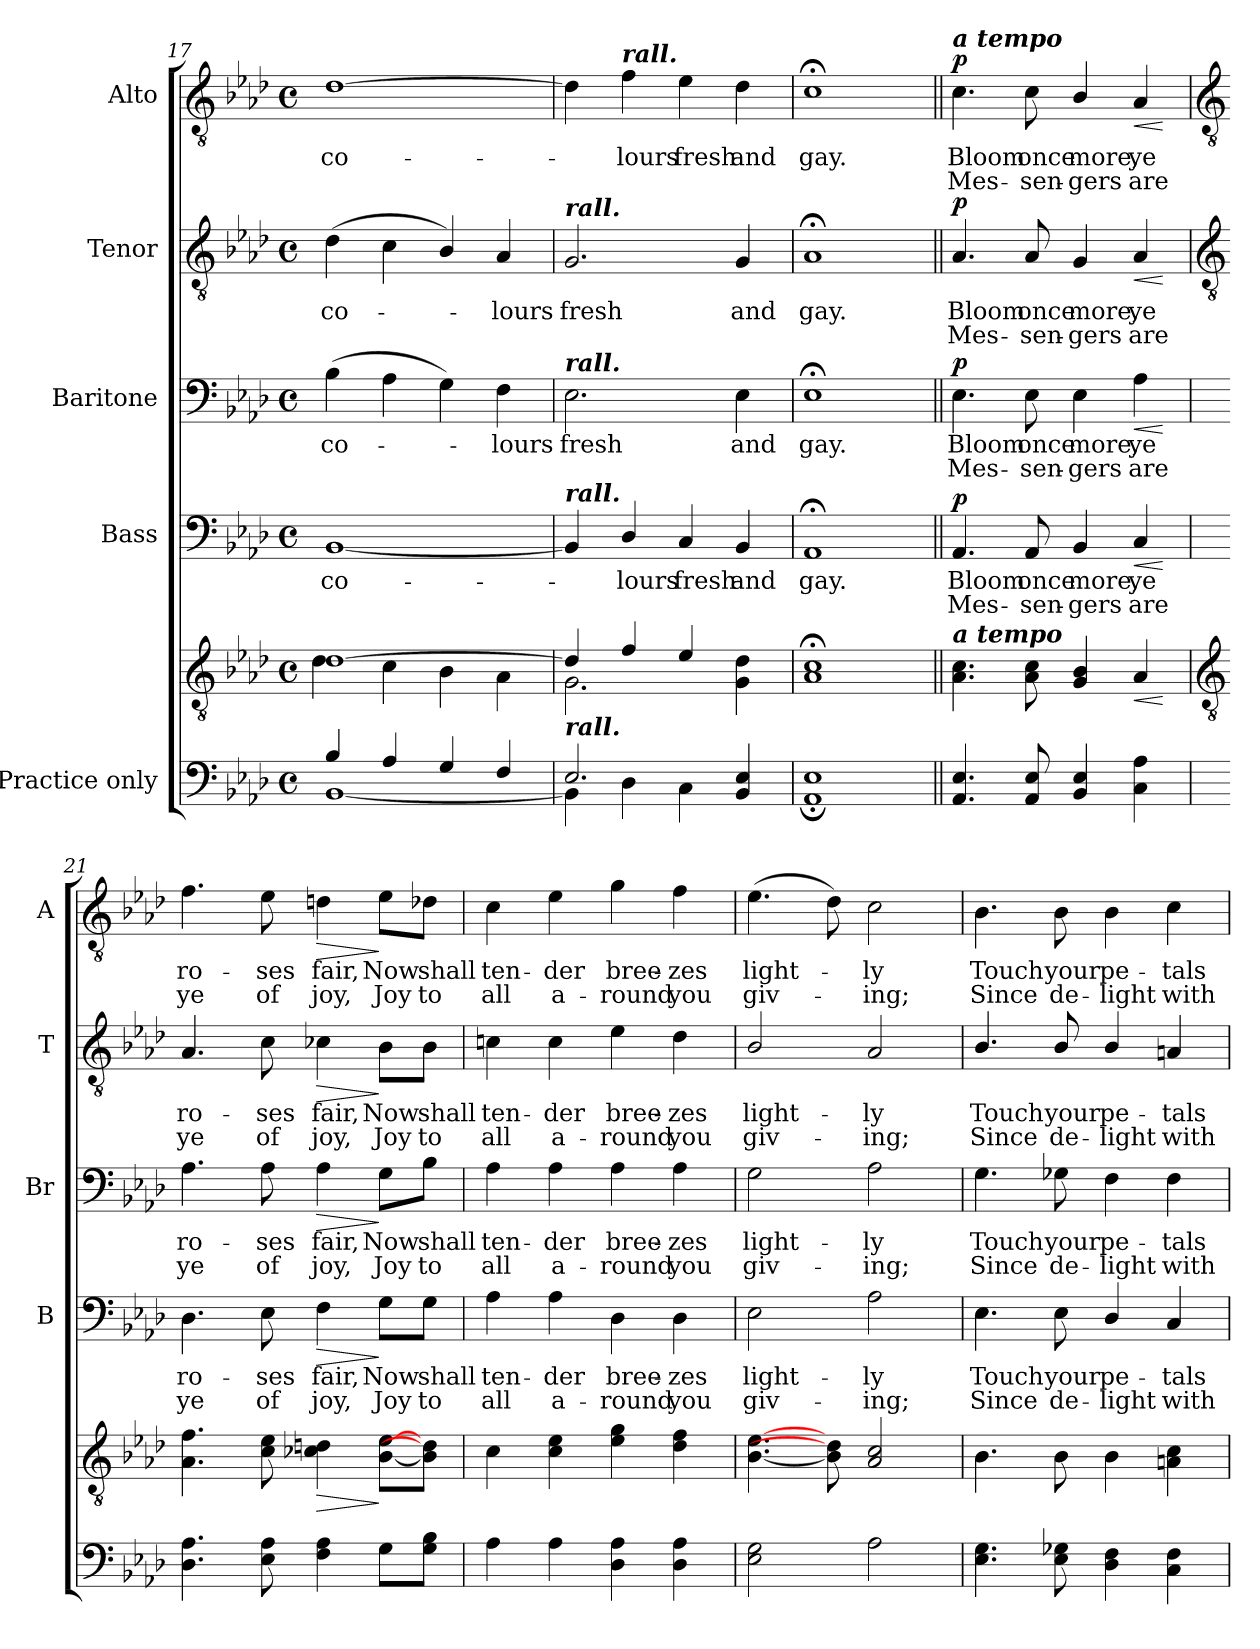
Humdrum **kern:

**kern	**kern	**dynam	**kern	**text	**text	**dynam	**kern	**text	**text	**dynam	**kern	**text	**text	**dynam	**kern	**text	**text	**dynam
*part5	*part5	*part5	*part4	*part4	*part4	*part4	*part3	*part3	*part3	*part3	*part2	*part2	*part2	*part2	*part1	*part1	*part1	*part1
*staff6	*staff5	*staff5/6	*staff4	*staff4	*staff4	*staff4	*staff3	*staff3	*staff3	*staff3	*staff2	*staff2	*staff2	*staff2	*staff1	*staff1	*staff1	*staff1
*I"Practice only	*	*	*I"Bass	*	*	*	*I"Baritone	*	*	*	*I"Tenor	*	*	*	*I"Alto	*	*	*
*	*	*	*I'B	*	*	*	*I'Br	*	*	*	*I'T	*	*	*	*I'A	*	*	*
!!LO:LB:g=z
*clefF4	*clefGv2	*	*clefF4	*	*	*	*clefF4	*	*	*	*clefGv2	*	*	*	*clefGv2	*	*	*
*k[b-e-a-d-]	*k[b-e-a-d-]	*	*k[b-e-a-d-]	*	*	*	*k[b-e-a-d-]	*	*	*	*k[b-e-a-d-]	*	*	*	*k[b-e-a-d-]	*	*	*
*A-:	*A-:	*	*A-:	*	*	*	*A-:	*	*	*	*A-:	*	*	*	*A-:	*	*	*
*M4/4	*M4/4	*	*M4/4	*	*	*	*M4/4	*	*	*	*M4/4	*	*	*	*M4/4	*	*	*
*met(c)	*met(c)	*	*met(c)	*	*	*	*met(c)	*	*	*	*met(c)	*	*	*	*met(c)	*	*	*
=17	=17	=17	=17	=17	=17	=17	=17	=17	=17	=17	=17	=17	=17	=17	=17	=17	=17	=17
*^	*^	*	*	*	*	*	*	*	*	*	*	*	*	*	*	*	*	*
!	!	!	!	!	!	!LO:LY:b	!	!	!	!LO:LY:b	!	!	!	!LO:LY:b	!	!	!	!LO:LY:b	!	!
4B-/	[1BB-	[1d-	4d-\	.	[1BB-	co-	.	.	(>4B-	co-	.	.	(>4d-	co-	.	.	[1d-	co-	.	.
4A-/	.	.	4c\	.	.	.	.	.	4A-	.	.	.	4c	.	.	.	.	.	.	.
4G/	.	.	4B-\	.	.	.	.	.	4G)	.	.	.	4B-/)	.	.	.	.	.	.	.
!	!	!	!	!	!	!	!	!	!	!LO:LY:b	!	!	!	!LO:LY:b	!	!	!	!	!	!
4F/	.	.	4A-\	.	.	.	.	.	4F	lours	.	.	4A-	lours	.	.	.	.	.	.
=18	=18	=18	=18	=18	=18	=18	=18	=18	=18	=18	=18	=18	=18	=18	=18	=18	=18	=18	=18	=18
!	!	!	!	!	!	!	!	!	!	!	!	!	!LO:TX:a:Bi:t=rall.	!	!	!	!	!	!	!
!	!	!	!	!	!	!	!	!	!LO:TX:a:Bi:t=rall.	!	!	!	!	!	!	!	!	!	!	!
!	!	!	!	!	!LO:TX:a:Bi:t=rall.	!	!	!	!	!	!	!	!	!	!	!	!	!	!	!
!LO:TX:a:Bi:t=rall.	!	!	!	!	!	!	!	!	!	!	!	!	!	!	!	!	!	!	!	!
!	!	!	!	!	!	!	!	!	!	!LO:LY:b	!	!	!	!LO:LY:b	!	!	!	!	!	!
2.E-/	4BB-\]	4d-/]	2.G\	.	4BB-]	.	.	.	2.E-	fresh	.	.	2.G	fresh	.	.	4d-]	.	.	.
!	!	!	!	!	!	!	!	!	!	!	!	!	!	!	!	!	!LO:TX:a:Bi:t=rall.	!	!	!
!	!	!	!	!	!	!LO:LY:b	!	!	!	!	!	!	!	!	!	!	!	!LO:LY:b	!	!
.	4D-\	4f/	.	.	4D-/	lours	.	.	.	.	.	.	.	.	.	.	4f	lours	.	.
!	!	!	!	!	!	!LO:LY:b	!	!	!	!	!	!	!	!	!	!	!	!LO:LY:b	!	!
.	4C\	4e-/	.	.	4C	fresh	.	.	.	.	.	.	.	.	.	.	4e-	fresh	.	.
!	!	!	!	!	!	!LO:LY:b	!	!	!	!LO:LY:b	!	!	!	!LO:LY:b	!	!	!	!LO:LY:b	!	!
4ryy	4BB- 4E-	4G 4d-	4ryy	.	4BB-	and	.	.	4E-	and	.	.	4G	and	.	.	4d-	and	.	.
=19	=19	=19	=19	=19	=19	=19	=19	=19	=19	=19	=19	=19	=19	=19	=19	=19	=19	=19	=19	=19
!	!	!	!	!	!	!LO:LY:b	!	!	!	!LO:LY:b	!	!	!	!LO:LY:b	!	!	!	!LO:LY:b	!	!
1ryy	1AA-; 1E-;	1A-;< 1c;<	1ryy	.	1AA-;<	gay.	.	.	1E-;<	gay.	.	.	1A-;<	gay.	.	.	1c;<	gay.	.	.
=20||	=20||	=20||	=20||	=20||	=20||	=20||	=20||	=20||	=20||	=20||	=20||	=20||	=20||	=20||	=20||	=20||	=20||	=20||	=20||	=20||
!	!	!	!	!	!	!	!	!	!	!	!	!	!	!	!	!	!LO:TX:a:Bi:t=a tempo	!	!	!
!	!	!LO:TX:a:Bi:t=a tempo	!	!	!	!	!	!	!	!	!	!	!	!	!	!	!	!	!	!
!	!	!	!	!LO:DY:b=2	!	!LO:LY:b	!LO:LY:b	!	!	!LO:LY:b	!LO:LY:b	!	!	!LO:LY:b	!LO:LY:b	!	!	!LO:LY:b	!LO:LY:b	!
!	!	!	!	!LO:DY:n=1:b	!	!	!	!LO:DY:b	!	!	!	!LO:DY:b	!	!	!	!LO:DY:b	!	!	!	!LO:DY:b
4.AA- 4.E-	1ryy	4.A- 4.c	1ryy	p p	4.AA-	Bloom	Mes-	p	4.E-	Bloom	Mes-	p	4.A-	Bloom	Mes-	p	4.c	Bloom	Mes-	p
!	!	!	!	!	!	!LO:LY:b	!LO:LY:b	!	!	!LO:LY:b	!LO:LY:b	!	!	!LO:LY:b	!LO:LY:b	!	!	!LO:LY:b	!LO:LY:b	!
8AA- 8E-	.	8A- 8c	.	.	8AA-	-once	sen-	.	8E-	-once	sen-	.	8A-	-once	sen-	.	8c	-once	sen-	.
!	!	!	!	!	!	!LO:LY:b	!LO:LY:b	!	!	!LO:LY:b	!LO:LY:b	!	!	!LO:LY:b	!LO:LY:b	!	!	!LO:LY:b	!LO:LY:b	!
4BB- 4E-	.	4G/ 4B-/	.	.	4BB-	-more,	gers	.	4E-	-more,	gers	.	4G	-more,	gers	.	4B-/	-more,	gers	.
!	!	!	!	!LO:HP:b	!	!LO:LY:b	!LO:LY:b	!LO:HP:b	!	!LO:LY:b	!LO:LY:b	!LO:HP:b	!	!LO:LY:b	!LO:LY:b	!LO:HP:b	!	!LO:LY:b	!LO:LY:b	!LO:HP:b
4C 4A-	.	4A-	.	<	4C	ye	are	<	4A-	ye	are	<	4A-	ye	are	<	4A-	ye	are	<
*v	*v	*	*	*	*	*	*	*	*	*	*	*	*	*	*	*	*	*	*	*
*	*v	*v	*	*	*	*	*	*	*	*	*	*	*	*	*	*	*	*	*
.	.	[	.	.	.	[	.	.	.	[	.	.	.	[	.	.	.	[
!!LO:LB:g=z
=21	=21	=21	=21	=21	=21	=21	=21	=21	=21	=21	=21	=21	=21	=21	=21	=21	=21	=21
*	*clefGv2	*	*	*	*	*	*	*	*	*	*clefGv2	*	*	*	*clefGv2	*	*	*
!	!	!	!	!LO:LY:b	!LO:LY:b	!	!	!LO:LY:b	!LO:LY:b	!	!	!LO:LY:b	!LO:LY:b	!	!	!LO:LY:b	!LO:LY:b	!
4.D- 4.A-	4.A- 4.f	.	4.D-	ro-	-ye	.	4.A-	ro-	-ye	.	4.A-	ro-	-ye	.	4.f	ro-	-ye	.
!	!	!	!	!LO:LY:b	!LO:LY:b	!	!	!LO:LY:b	!LO:LY:b	!	!	!LO:LY:b	!LO:LY:b	!	!	!LO:LY:b	!LO:LY:b	!
8E- 8A-	8c 8e-	.	8E-	ses	of	.	8A-	ses	of	.	8c	ses	of	.	8e-	ses	of	.
!	!	!LO:HP:b	!	!LO:LY:b	!LO:LY:b	!LO:HP:b	!	!LO:LY:b	!LO:LY:b	!LO:HP:b	!	!LO:LY:b	!LO:LY:b	!LO:HP:b	!	!LO:LY:b	!LO:LY:b	!LO:HP:b
4F 4A-	4c-X 4dn	>	4F	fair,	joy,	>	4A-	fair,	joy,	>	4c-X	fair,	joy,	>	4dn	fair,	joy,	>
!	!	!	!	!LO:LY:b	!LO:LY:b	!	!	!LO:LY:b	!LO:LY:b	!	!	!LO:LY:b	!LO:LY:b	!	!	!LO:LY:b	!LO:LY:b	!
8GL	[8B- [8e-L	]	8G\L	Now	Joy	]	8G\L	Now	Joy	]	8B-\L	Now	Joy	]	8e-\L	Now	Joy	]
!	!	!	!	!LO:LY:b	!LO:LY:b	!	!	!LO:LY:b	!LO:LY:b	!	!	!LO:LY:b	!LO:LY:b	!	!	!LO:LY:b	!LO:LY:b	!
8G 8B-J	8B-] 8d-]J	.	8G\J	shall	to	.	8B-\J	shall	to	.	8B-\J	shall	to	.	8d-X\J	shall	to	.
=22	=22	=22	=22	=22	=22	=22	=22	=22	=22	=22	=22	=22	=22	=22	=22	=22	=22	=22
!	!	!	!	!LO:LY:b	!LO:LY:b	!	!	!LO:LY:b	!LO:LY:b	!	!	!LO:LY:b	!LO:LY:b	!	!	!LO:LY:b	!LO:LY:b	!
4A-	4c	.	4A-	ten-	-all	.	4A-	ten-	-all	.	4cn	ten-	-all	.	4c	ten-	-all	.
!	!	!	!	!LO:LY:b	!LO:LY:b	!	!	!LO:LY:b	!LO:LY:b	!	!	!LO:LY:b	!LO:LY:b	!	!	!LO:LY:b	!LO:LY:b	!
4A-	4c 4e-	.	4A-	der	a-	.	4A-	der	a-	.	4c	der	a-	.	4e-	der	a-	.
!	!	!	!	!LO:LY:b	!LO:LY:b	!	!	!LO:LY:b	!LO:LY:b	!	!	!LO:LY:b	!LO:LY:b	!	!	!LO:LY:b	!LO:LY:b	!
4D- 4A-	4e- 4g	.	4D-	-bree-	-round	.	4A-	-bree-	-round	.	4e-	-bree-	-round	.	4g	-bree-	-round	.
!	!	!	!	!LO:LY:b	!LO:LY:b	!	!	!LO:LY:b	!LO:LY:b	!	!	!LO:LY:b	!LO:LY:b	!	!	!LO:LY:b	!LO:LY:b	!
4D- 4A-	4d- 4f	.	4D-	zes	you	.	4A-	zes	you	.	4d-	zes	you	.	4f	zes	you	.
=23	=23	=23	=23	=23	=23	=23	=23	=23	=23	=23	=23	=23	=23	=23	=23	=23	=23	=23
!	!	!	!	!LO:LY:b	!LO:LY:b	!	!	!LO:LY:b	!LO:LY:b	!	!	!LO:LY:b	!LO:LY:b	!	!	!LO:LY:b	!LO:LY:b	!
2E-\ 2G\	[4.B- [4.e-	.	2E-\	light-	-giv-	.	2G\	light-	-giv-	.	2B-/	light-	-giv-	.	(>4.e-	light-	giv-	.
.	8B-] 8d-]	.	.	.	.	.	.	.	.	.	.	.	.	.	8d-)	.	.	.
!	!	!	!	!LO:LY:b	!LO:LY:b	!	!	!LO:LY:b	!LO:LY:b	!	!	!LO:LY:b	!LO:LY:b	!	!	!LO:LY:b	!LO:LY:b	!
2A-	2A-/ 2c/	.	2A-	-ly	ing;	.	2A-	-ly	ing;	.	2A-	-ly	ing;	.	2c	ly	ing;	.
=24	=24	=24	=24	=24	=24	=24	=24	=24	=24	=24	=24	=24	=24	=24	=24	=24	=24	=24
!	!	!	!	!LO:LY:b	!LO:LY:b	!	!	!LO:LY:b	!LO:LY:b	!	!	!LO:LY:b	!LO:LY:b	!	!	!LO:LY:b	!LO:LY:b	!
4.E- 4.G	4.B-	.	4.E-	Touch	Since	.	4.G	Touch	Since	.	4.B-/	Touch	Since	.	4.B-	Touch	Since	.
!	!	!	!	!LO:LY:b	!LO:LY:b	!	!	!LO:LY:b	!LO:LY:b	!	!	!LO:LY:b	!LO:LY:b	!	!	!LO:LY:b	!LO:LY:b	!
8E- 8G-X	8B-	.	8E-	your	de-	.	8G-X	your	de-	.	8B-/	your	de-	.	8B-	your	de-	.
!	!	!	!	!LO:LY:b	!LO:LY:b	!	!	!LO:LY:b	!LO:LY:b	!	!	!LO:LY:b	!LO:LY:b	!	!	!LO:LY:b	!LO:LY:b	!
4D- 4F	4B-	.	4D-/	-pe-	-light	.	4F	-pe-	-light	.	4B-/	-pe-	-light	.	4B-	-pe-	-light	.
!	!	!	!	!LO:LY:b	!LO:LY:b	!	!	!LO:LY:b	!LO:LY:b	!	!	!LO:LY:b	!LO:LY:b	!	!	!LO:LY:b	!LO:LY:b	!
4C 4F	4An 4c	.	4C	tals	with-	.	4F	tals	with-	.	4An	tals	with-	.	4c	tals	with-	.
=	=	=	=	=	=	=	=	=	=	=	=	=	=	=	=	=	=	=
*-	*-	*-	*-	*-	*-	*-	*-	*-	*-	*-	*-	*-	*-	*-	*-	*-	*-	*-
